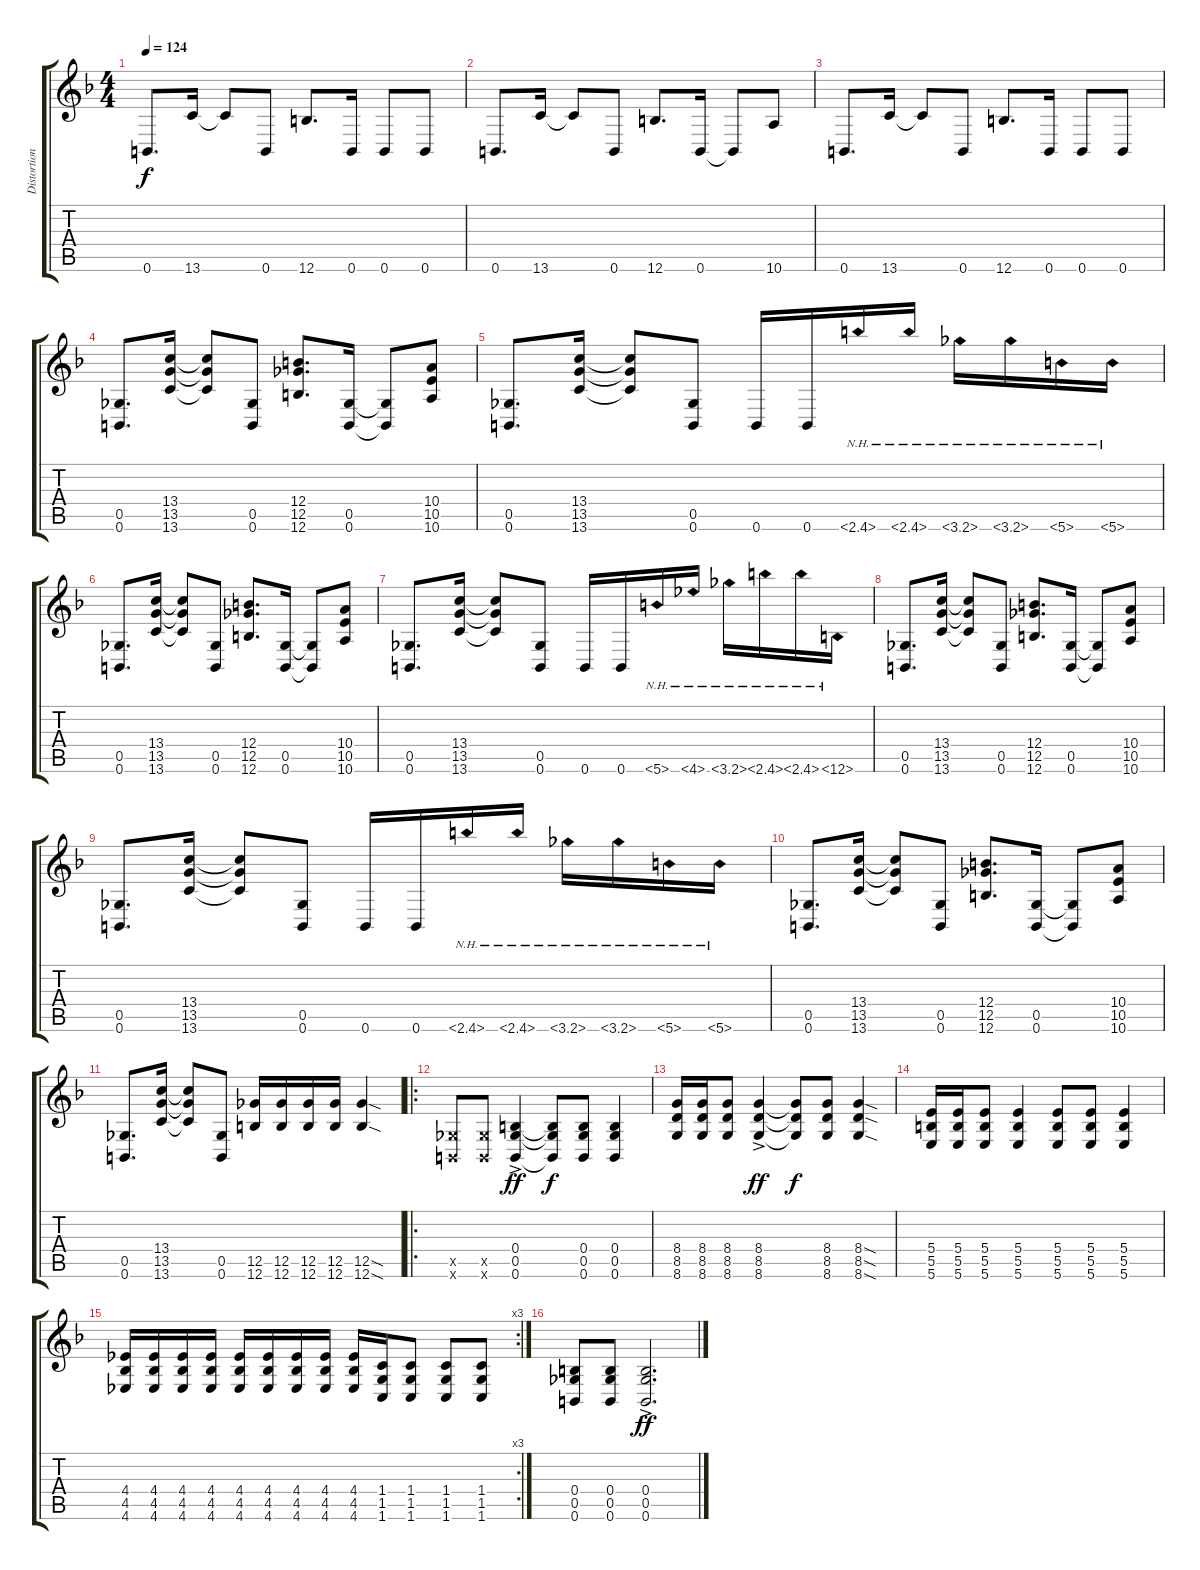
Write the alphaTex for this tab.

\track ("Distortion" "Distortion") {instrument distortionguitar}
\staff {score tabs}
\tuning (Db4 Ab3 E3 B2 Gb2 B1) {hide}
\ts (4 4)
\tempo 124
\clef g2
\ks f
0.6.8{d dy f} 13.6.16 13.6{t}.8 0.6.8 12.6.8{d} 0.6.16 0.6.8 0.6.8 |
0.6.8{d} 13.6.16 13.6{t}.8 0.6.8 12.6.8{d} 0.6.16 0.6{t}.8 10.6.8 |
0.6.8{d} 13.6.16 13.6{t}.8 0.6.8 12.6.8{d} 0.6.16 0.6.8 0.6.8 |
(0.5 0.6).8{d} (13.4 13.5 13.6).16 (13.4{t} 13.5{t} 13.6{t}).8 (0.5 0.6).8 (12.4 12.5 12.6).8{d} (0.5 0.6).16 (0.5{t} 0.6{t}).8 (10.4 10.5 10.6).8 |
(0.5 0.6).8{d} (13.4 13.5 13.6).16 (13.4{t} 13.5{t} 13.6{t}).8 (0.5 0.6).8 0.6.16 0.6.16 2.6{nh}.16 2.6{nh}.16 3.6{nh}.16 3.6{nh}.16 5.6{nh}.16 5.6{nh}.16 |
(0.5 0.6).8{d} (13.4 13.5 13.6).16 (13.4{t} 13.5{t} 13.6{t}).8 (0.5 0.6).8 (12.4 12.5 12.6).8{d} (0.5 0.6).16 (0.5{t} 0.6{t}).8 (10.4 10.5 10.6).8 |
(0.5 0.6).8{d} (13.4 13.5 13.6).16 (13.4{t} 13.5{t} 13.6{t}).8 (0.5 0.6).8 0.6.16 0.6.16 5.6{nh}.16 4.6{nh}.16 3.6{nh}.16 2.6{nh}.16 2.6{nh}.16 1.6{nh}.16 |
(0.5 0.6).8{d} (13.4 13.5 13.6).16 (13.4{t} 13.5{t} 13.6{t}).8 (0.5 0.6).8 (12.4 12.5 12.6).8{d} (0.5 0.6).16 (0.5{t} 0.6{t}).8 (10.4 10.5 10.6).8 |
(0.5 0.6).8{d} (13.4 13.5 13.6).16 (13.4{t} 13.5{t} 13.6{t}).8 (0.5 0.6).8 0.6.16 0.6.16 2.6{nh}.16 2.6{nh}.16 3.6{nh}.16 3.6{nh}.16 5.6{nh}.16 5.6{nh}.16 |
(0.5 0.6).8{d} (13.4 13.5 13.6).16 (13.4{t} 13.5{t} 13.6{t}).8 (0.5 0.6).8 (12.4 12.5 12.6).8{d} (0.5 0.6).16 (0.5{t} 0.6{t}).8 (10.4 10.5 10.6).8 |
(0.5 0.6).8{d} (13.4 13.5 13.6).16 (13.4{t} 13.5{t} 13.6{t}).8 (0.5 0.6).8 (12.5 12.6).16 (12.5 12.6).16 (12.5 12.6).16 (12.5 12.6).16 (12.5{sod} 12.6{sod}).4 |
\ro
(0.5{x} 0.6{x}).8 (0.5{x} 0.6{x}).8 (0.4{ac} 0.5{ac} 0.6{ac}).4{dy ff} (0.4{t} 0.5{t} 0.6{t}).8{dy f} (0.4 0.5 0.6).8 (0.4 0.5 0.6).4 |
(8.4 8.5 8.6).16 (8.4 8.5 8.6).16 (8.4 8.5 8.6).8 (8.4{ac} 8.5{ac} 8.6{ac}).4{dy ff} (8.4{t} 8.5{t} 8.6{t}).8{dy f} (8.4 8.5 8.6).8 (8.4{sod} 8.5{sod} 8.6{sod}).4 |
(5.4 5.5 5.6).16 (5.4 5.5 5.6).16 (5.4 5.5 5.6).8 (5.4 5.5 5.6).4 (5.4 5.5 5.6).8 (5.4 5.5 5.6).8 (5.4 5.5 5.6).4 |
\rc 3
(4.4 4.5 4.6).16 (4.4 4.5 4.6).16 (4.4 4.5 4.6).16 (4.4 4.5 4.6).16 (4.4 4.5 4.6).16 (4.4 4.5 4.6).16 (4.4 4.5 4.6).16 (4.4 4.5 4.6).16 (4.4 4.5 4.6).16 (1.4 1.5 1.6).16 (1.4 1.5 1.6).8 (1.4 1.5 1.6).8 (1.4 1.5 1.6).8 |
(0.4 0.5 0.6).8 (0.4 0.5 0.6).8 (0.4{ac} 0.5{ac} 0.6{ac}).2{d dy ff}
